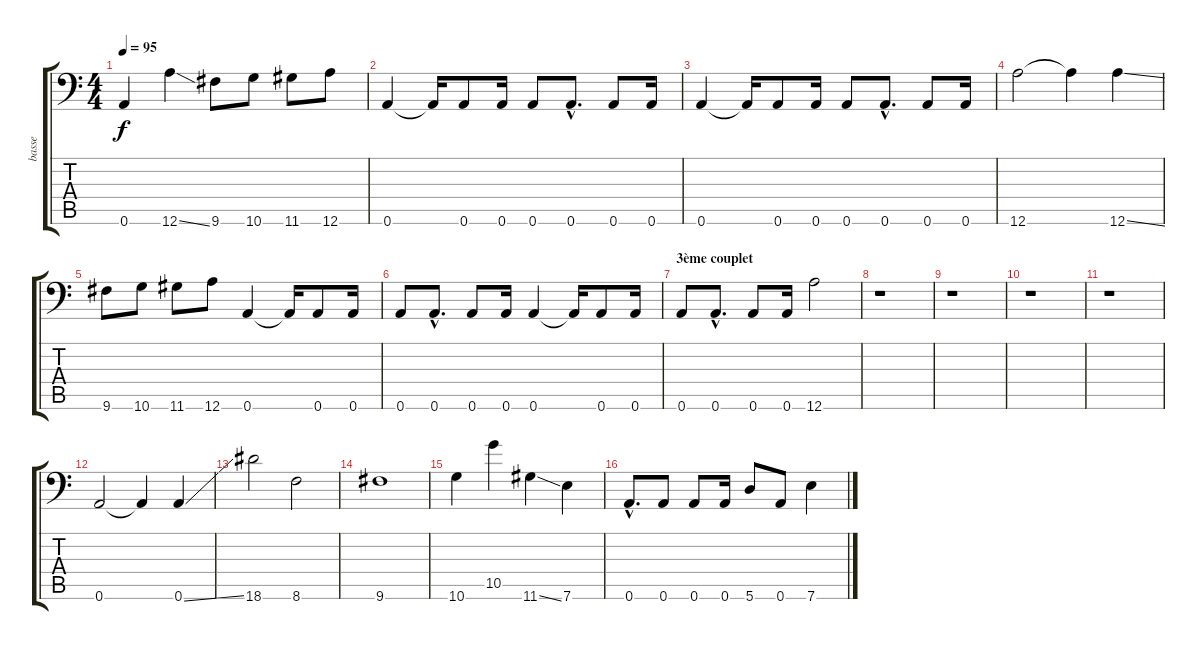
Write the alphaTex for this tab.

\track ("basse" "basse") {instrument acousticbass}
\staff {score tabs}
\tuning (E4 B3 G3 D3 A2 A1) {hide}
\ts (4 4)
\tempo 95
\clef f4
\ks c
0.6{t}.4{dy f} 12.6{ss}.4 9.6.8 10.6.8 11.6.8 12.6.8 |
0.6.4 0.6{t}.16 0.6.8 0.6.16 0.6.8 0.6{hac}.8{d} 0.6.8 0.6.16 |
0.6.4 0.6{t}.16 0.6.8 0.6.16 0.6.8 0.6{hac}.8{d} 0.6.8 0.6.16 |
12.6.2 12.6{t}.4 12.6{ss}.4 |
9.6.8 10.6.8 11.6.8 12.6.8 0.6.4 0.6{t}.16 0.6.8 0.6.16 |
0.6.8 0.6{hac}.8{d} 0.6.8 0.6.16 0.6.4 0.6{t}.16 0.6.8 0.6.16 |
\section ("" "3ème couplet")
0.6.8 0.6{hac}.8{d} 0.6.8 0.6.16 12.6.2 |
r.1 |
r.1 |
r.1 |
r.1 |
0.6.2 0.6{t}.4 0.6{ss}.4 |
18.6.2 8.6.2 |
9.6.1 |
10.6.4 10.5.4 11.6{ss}.4 7.6.4 |
0.6{hac}.8{d} 0.6.8 0.6.8 0.6.16 5.6.8 0.6.8 7.6{ss}.4
